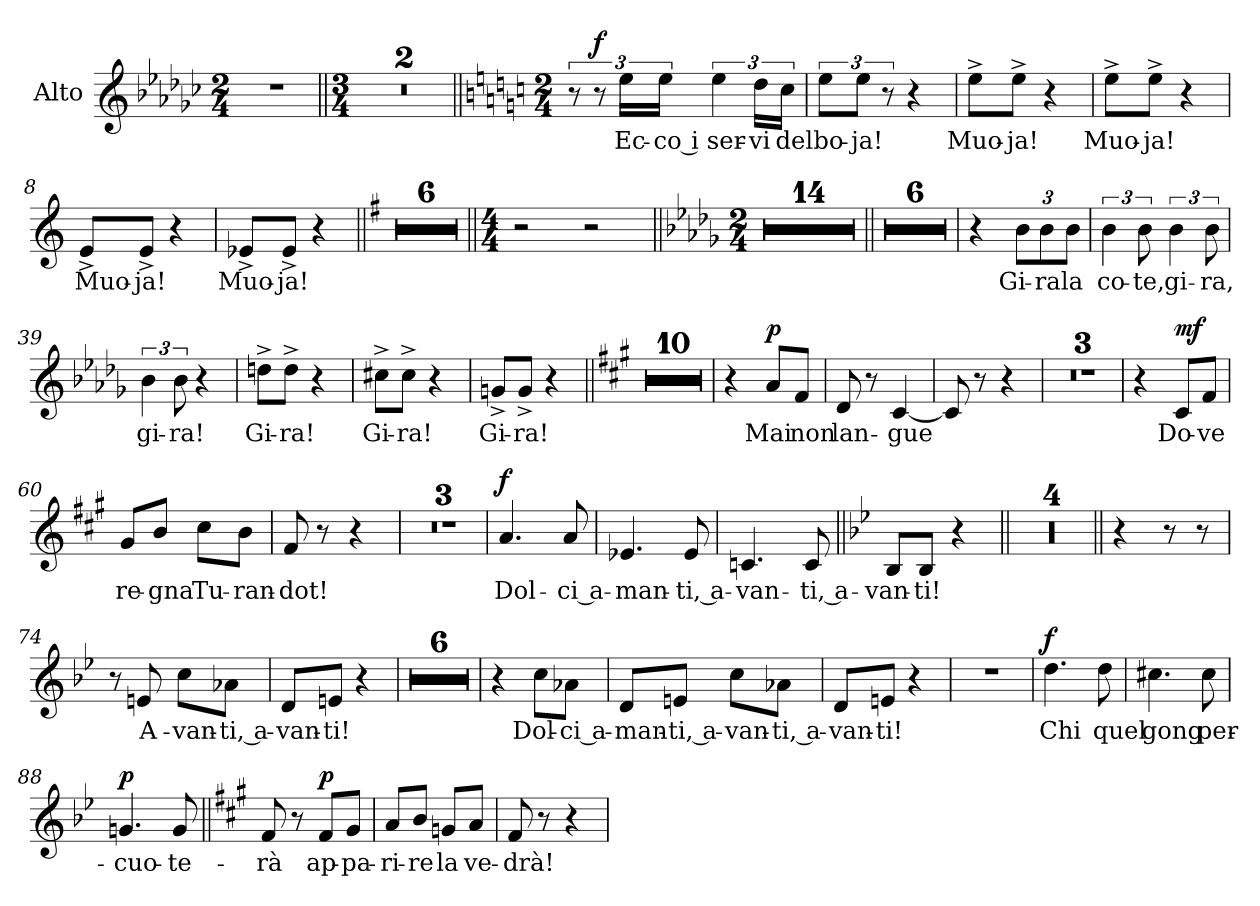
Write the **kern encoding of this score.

**kern	**text	**dynam
*part1	*part1	*part1
*staff1	*staff1	*staff1
*I"Alto	*	*
*I'A.	*	*
*clefG2	*	*
*k[b-e-a-d-g-c-]	*	*
*M2/4	*	*
=1	=1	=1
2r	.	.
=2||	=2||	=2||
*M3/4	*	*
2.r	.	.
=3	=3	=3
2.r	.	.
!!LO:PB:g=z
=4||	=4||	=4||
*k[]	*	*
*M2/4	*	*
12r	.	.
!	!	!LO:DY:b
12r	.	f
!	!LO:LY:b	!
24ee\LL	Ec-	.
!	!LO:LY:b	!
24ee\JJ	-co i	.
!	!LO:LY:b	!
6ee\	ser-	.
!	!LO:LY:b	!
24dd\LL	-vi	.
!	!LO:LY:b	!
24cc\JJ	del	.
=5	=5	=5
!	!LO:LY:b	!
12ee\L	bo-	.
!	!LO:LY:b	!
12ee\J	-ja!	.
12r	.	.
4r	.	.
=6	=6	=6
!	!LO:LY:b	!
8ee^\L	Muo-	.
!	!LO:LY:b	!
8ee^\J	-ja!	.
4r	.	.
=7	=7	=7
!	!LO:LY:b	!
8ee^\L	Muo-	.
!	!LO:LY:b	!
8ee^\J	-ja!	.
4r	.	.
!!LO:PB:g=z
=8	=8	=8
!	!LO:LY:b	!
8e^/L	Muo-	.
!	!LO:LY:b	!
8e^/J	-ja!	.
4r	.	.
=9	=9	=9
!	!LO:LY:b	!
8e-X^/L	Muo-	.
!	!LO:LY:b	!
8e-^/J	-ja!	.
4r	.	.
=10||	=10||	=10||
*k[f#]	*	*
2r	.	.
=11	=11	=11
2r	.	.
=12	=12	=12
2r	.	.
=13	=13	=13
2r	.	.
=14	=14	=14
2r	.	.
=15	=15	=15
2r	.	.
=16||	=16||	=16||
*M4/4	*	*
2r	.	.
2r	.	.
!!LO:PB:g=z
=17||	=17||	=17||
*k[b-e-a-d-g-]	*	*
*M2/4	*	*
2r	.	.
=18	=18	=18
2r	.	.
!!LO:PB:g=z
=19	=19	=19
2r	.	.
=20	=20	=20
2r	.	.
=21	=21	=21
2r	.	.
=22	=22	=22
2r	.	.
=23	=23	=23
2r	.	.
!!LO:PB:g=z
=24	=24	=24
2r	.	.
=25	=25	=25
2r	.	.
=26	=26	=26
2r	.	.
=27	=27	=27
2r	.	.
=28	=28	=28
2r	.	.
=29	=29	=29
2r	.	.
!!LO:PB:g=z
=30	=30	=30
2r	.	.
=31||	=31||	=31||
2r	.	.
=32	=32	=32
2r	.	.
=33	=33	=33
2r	.	.
=34	=34	=34
2r	.	.
!!LO:PB:g=z
=35	=35	=35
2r	.	.
=36	=36	=36
2r	.	.
=37	=37	=37
4r	.	.
!	!LO:LY:b	!
12b-\L	Gi-	.
!	!LO:LY:b	!
12b-\	-ra	.
!	!LO:LY:b	!
12b-\J	la	.
=38	=38	=38
!	!LO:LY:b	!
6b-\	co-	.
!	!LO:LY:b	!
12b-\	-te,	.
!	!LO:LY:b	!
6b-\	gi-	.
!	!LO:LY:b	!
12b-\	-ra,	.
!!LO:PB:g=z
=39	=39	=39
!	!LO:LY:b	!
6b-\	gi-	.
!	!LO:LY:b	!
12b-\	-ra!	.
4r	.	.
=40	=40	=40
!	!LO:LY:b	!
8ddn^\L	Gi-	.
!	!LO:LY:b	!
8dd^\J	-ra!	.
4r	.	.
=41	=41	=41
!	!LO:LY:b	!
8cc#X^\L	Gi-	.
!	!LO:LY:b	!
8cc#^\J	-ra!	.
4r	.	.
=42	=42	=42
!	!LO:LY:b	!
8gn^/L	Gi-	.
!	!LO:LY:b	!
8g^/J	-ra!	.
4r	.	.
!!LO:PB:g=z
=43||	=43||	=43||
*k[f#c#g#]	*	*
2r	.	.
=44	=44	=44
2r	.	.
=45	=45	=45
2r	.	.
=46	=46	=46
2r	.	.
=47	=47	=47
2r	.	.
!!LO:PB:g=z
=48	=48	=48
2r	.	.
=49	=49	=49
2r	.	.
=50	=50	=50
2r	.	.
=51	=51	=51
2r	.	.
=52	=52	=52
2r	.	.
!!LO:PB:g=z
=53	=53	=53
4r	.	.
!	!LO:LY:b	!LO:DY:a
8a/L	Mai	p
!	!LO:LY:b	!
8f#/J	non	.
=54	=54	=54
!	!LO:LY:b	!
8d/	lan-	.
8r	.	.
!	!LO:LY:b	!
[4c#/	-gue	.
=55	=55	=55
8c#/]	.	.
8r	.	.
4r	.	.
=56	=56	=56
2r	.	.
=57	=57	=57
2r	.	.
!!LO:PB:g=z
=58	=58	=58
2r	.	.
=59	=59	=59
4r	.	.
!	!LO:LY:b	!LO:DY:a
8c#/L	Do-	mf
!	!LO:LY:b	!
8f#/J	-ve	.
=60	=60	=60
!	!LO:LY:b	!
8g#/L	re-	.
!	!LO:LY:b	!
8b/J	-gna	.
!	!LO:LY:b	!
8cc#\L	Tu-	.
!	!LO:LY:b	!
8b\J	-ran-	.
=61	=61	=61
!	!LO:LY:b	!
8f#/	-dot!	.
8r	.	.
4r	.	.
=62	=62	=62
2r	.	.
!!LO:PB:g=z
=63	=63	=63
2r	.	.
=64	=64	=64
2r	.	.
=65	=65	=65
!	!LO:LY:b	!LO:DY:a
4.a/	Dol-	f
!	!LO:LY:b	!
8a/	-ci a-	.
=66	=66	=66
!	!LO:LY:b	!
4.e-X/	-man-	.
!	!LO:LY:b	!
8e-/	-ti, a-	.
=67	=67	=67
!	!LO:LY:b	!
4.cn/	-van-	.
!	!LO:LY:b	!
8c/	-ti, a-	.
!!LO:PB:g=z
=68||	=68||	=68||
*k[b-e-]	*	*
!	!LO:LY:b	!
8B-/L	-van-	.
!	!LO:LY:b	!
8B-/J	-ti!	.
4r	.	.
=69||	=69||	=69||
2r	.	.
=70	=70	=70
2r	.	.
=71	=71	=71
2r	.	.
=72	=72	=72
2r	.	.
!!LO:PB:g=z
=73||	=73||	=73||
4r	.	.
8r	.	.
8r	.	.
=74	=74	=74
8r	.	.
!	!LO:LY:b	!
8en/	-A-	.
!	!LO:LY:b	!
8cc\L	-van-	.
!	!LO:LY:b	!
8a-X\J	-ti, a-	.
=75	=75	=75
!	!LO:LY:b	!
8d/L	-van-	.
!	!LO:LY:b	!
8en/J	-ti!	.
4r	.	.
=76	=76	=76
2r	.	.
!!LO:PB:g=z
=77	=77	=77
2r	.	.
=78	=78	=78
2r	.	.
=79	=79	=79
2r	.	.
=80	=80	=80
2r	.	.
!!LO:PB:g=z
=81	=81	=81
2r	.	.
=82	=82	=82
4r	.	.
!	!LO:LY:b	!
8cc\L	Dol-	.
!	!LO:LY:b	!
8a-X\J	-ci a-	.
=83	=83	=83
!	!LO:LY:b	!
8d/L	-man-	.
!	!LO:LY:b	!
8en/J	-ti, a-	.
!	!LO:LY:b	!
8cc\L	-van-	.
!	!LO:LY:b	!
8a-X\J	-ti, a-	.
!!LO:PB:g=z
=84	=84	=84
!	!LO:LY:b	!
8d/L	-van-	.
!	!LO:LY:b	!
8en/J	-ti!	.
4r	.	.
=85	=85	=85
2r	.	.
=86	=86	=86
!	!LO:LY:b	!LO:DY:a
4.dd\	Chi	f
!	!LO:LY:b	!
8dd\	quel	.
=87	=87	=87
!	!LO:LY:b	!
4.cc#X\	gong	.
!	!LO:LY:b	!
8cc#\	per-	.
!!LO:PB:g=z
=88	=88	=88
!	!LO:LY:b	!LO:DY:a
4.gn/	-cuo-	p
!	!LO:LY:b	!
8g/	-te-	.
=89||	=89||	=89||
*k[f#c#g#]	*	*
!	!LO:LY:b	!
8f#/	-rà	.
8r	.	.
!	!LO:LY:b	!LO:DY:a
8f#/L	ap-	p
!	!LO:LY:b	!
8g#/J	-pa-	.
=90	=90	=90
!	!LO:LY:b	!
8a/L	-ri-	.
!	!LO:LY:b	!
8b/J	-re	.
!	!LO:LY:b	!
8gn/L	la	.
!	!LO:LY:b	!
8a/J	ve-	.
=91	=91	=91
!	!LO:LY:b	!
8f#/	-drà!	.
8r	.	.
4r	.	.
=	=	=
*-	*-	*-
